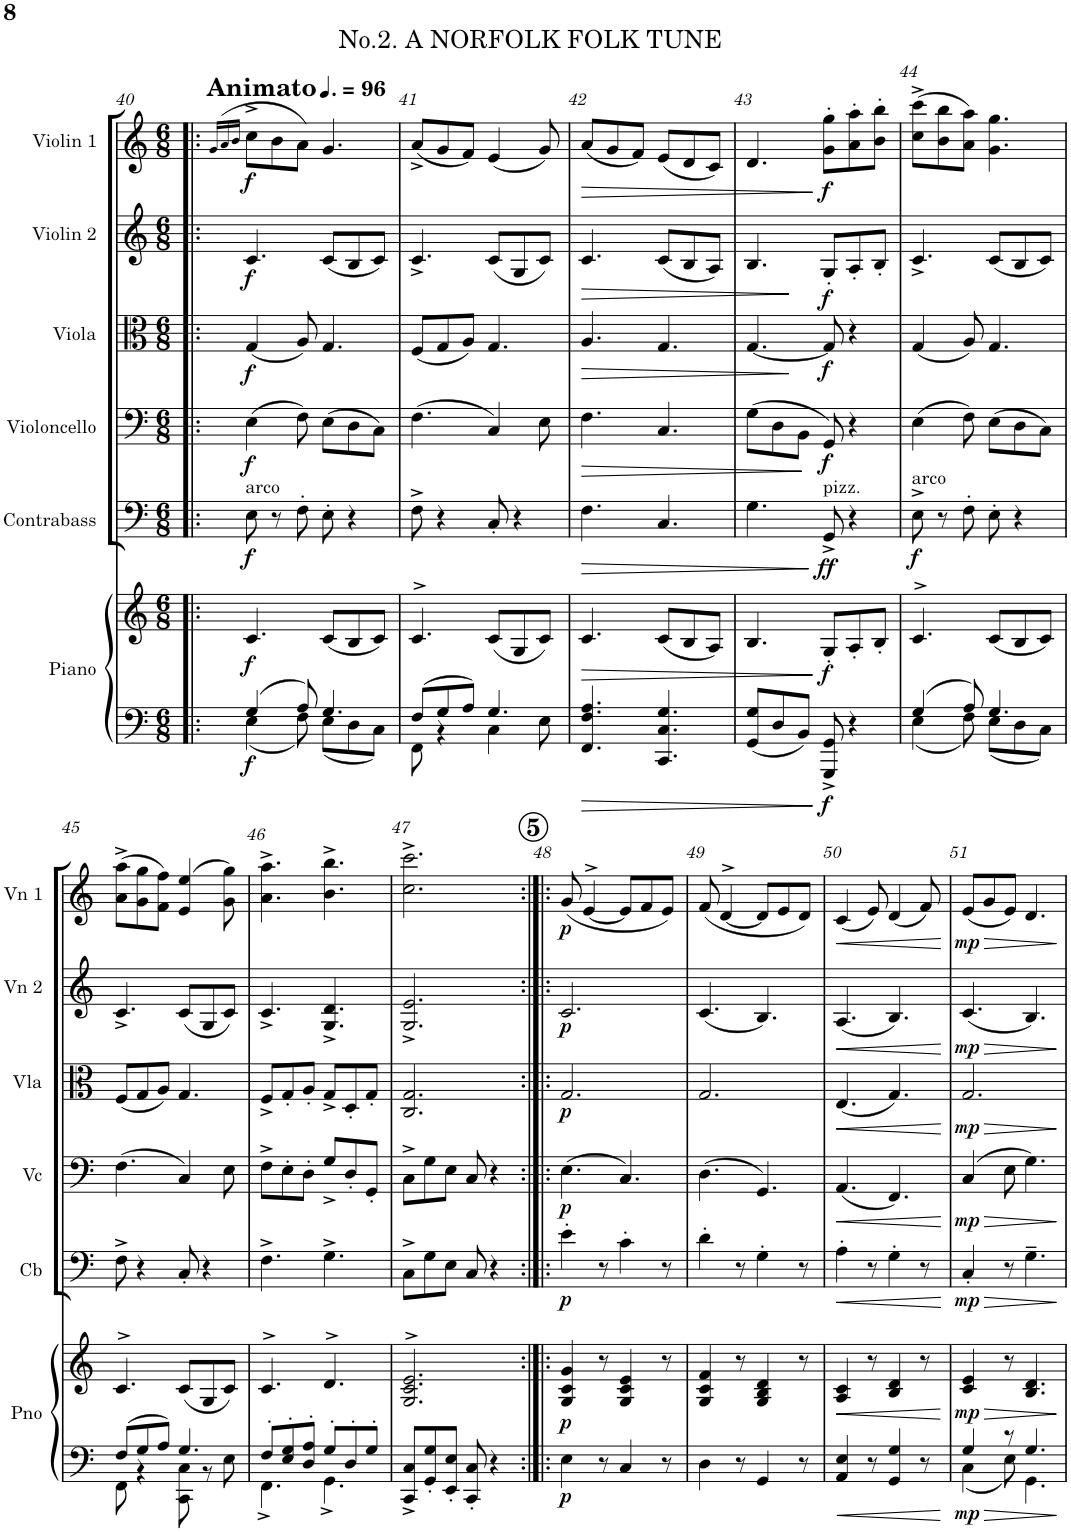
**kern	**kern	**dynam	**kern	**dynam	**kern	**dynam	**kern	**dynam	**kern	**dynam	**kern	**dynam
*part6	*part6	*part6	*part5	*part5	*part4	*part4	*part3	*part3	*part2	*part2	*part1	*part1
*staff7	*staff6	*staff6/7	*staff5	*staff5	*staff4	*staff4	*staff3	*staff3	*staff2	*staff2	*staff1	*staff1
*I"Piano	*	*	*I"Contrabass	*	*I"Violoncello	*	*I"Viola	*	*I"Violin 2	*	*I"Violin 1	*
*I'Pno	*	*	*I'Cb	*	*I'Vc	*	*I'Vla	*	*I'Vn 2	*	*I'Vn 1	*
!!LO:PB:g=z
*clefF4	*clefG2	*	*clefF4	*	*clefF4	*	*clefC3	*	*clefG2	*	*clefG2	*
*	*	*	*Trd7c12	*	*	*	*	*	*	*	*	*
*k[]	*k[]	*	*k[]	*	*k[]	*	*k[]	*	*k[]	*	*k[]	*
*M6/8	*M6/8	*	*M6/8	*	*M6/8	*	*M6/8	*	*M6/8	*	*M6/8	*
*MM144	*MM144	*	*MM144	*	*MM144	*	*MM144	*	*MM144	*	*MM144	*
=40!|:	=40!|:	=40!|:	=40!|:	=40!|:	=40!|:	=40!|:	=40!|:	=40!|:	=40!|:	=40!|:	=40!|:	=40!|:
.	.	.	.	.	.	.	.	.	.	.	(16qg/LL	.
.	.	.	.	.	.	.	.	.	.	.	16qa/	.
.	.	.	.	.	.	.	.	.	.	.	16qb/JJ	.
*^	*	*	*	*	*	*	*	*	*	*	*	*
!	!	!	!	!	!	!	!	!	!	!	!	!LO:TX:a:B:t=Animato	!
!	!	!	!	!	!	!	!	!	!	!	!	!LO:TX:a:t=No.2. A NORFOLK FOLK TUNE	!
!	!	!	!	!LO:TX:a:t=arco	!	!	!	!	!	!	!	!	!
!	!	!	!LO:DY:b=2	!	!	!	!	!	!	!	!	!	!
!	!	!	!LO:DY:n=1:b	!	!LO:DY:b	!	!LO:DY:b	!	!LO:DY:b	!	!LO:DY:b	!	!LO:DY:b
4G/	4E\	4.c/	f f	8E\	f	(4E\	f	(4G/	f	4.c/	f	8cc^\L	f
.	.	.	.	8r	.	.	.	.	.	.	.	8b\	.
8A/	8F\	.	.	8F'\	.	8F\)	.	8A/)	.	.	.	8a\J)	.
4.G/	8E\L	(8c/L	.	8E'\	.	(8E\L	.	4.G/	.	(8c/L	.	4.g/	.
.	8D\	8B/	.	4r	.	8D\	.	.	.	8B/	.	.	.
.	8C\J	8c/J)	.	.	.	8C\J)	.	.	.	8c/J)	.	.	.
=41	=41	=41	=41	=41	=41	=41	=41	=41	=41	=41	=41	=41	=41
8F/L	8FF\	4.c^>/	.	8F^\	.	(4.F\	.	(8F/L	.	4.c^/	.	(8a^/L	.
8G/	4r	.	.	4r	.	.	.	8G/	.	.	.	8g/	.
8A/J	.	.	.	.	.	.	.	8A/J)	.	.	.	8f/J)	.
4.G/	4C\	(8c/L	.	8C'/	.	4C/)	.	4.G/	.	(8c/L	.	(4e/	.
.	.	8G/	.	4r	.	.	.	.	.	8G/	.	.	.
.	8E\	8c/J)	.	.	.	8E\	.	.	.	8c/J)	.	8g/)	.
=42	=42	=42	=42	=42	=42	=42	=42	=42	=42	=42	=42	=42	=42
!	!	!	!LO:HP:b	!	!LO:HP:b	!	!LO:HP:b	!	!LO:HP:b	!	!LO:HP:b	!	!LO:HP:b
*v	*v	*	*	*	*	*	*	*	*	*	*	*	*
4.FF/ 4.F/ 4.A/	4.c/	>	4.F\	>	4.F\	>	4.A/	>	4.c/	>	(8a/L	>
.	.	.	.	.	.	.	.	.	.	.	8g/	.
.	.	.	.	.	.	.	.	.	.	.	8f/J)	.
4.CC/ 4.C/ 4.G/	(8c/L	.	4.C/	.	4.C/	.	4.G/	.	(8c/L	.	(8e/L	.
.	8B/	.	.	.	.	.	.	.	8B/	.	8d/	.
.	8A/J)	.	.	.	.	.	.	.	8A/J)	.	8c/J)	.
=43	=43	=43	=43	=43	=43	=43	=43	=43	=43	=43	=43	=43
8GG/ 8G/L	4.B/	.	4.G\	.	(8G\L	.	[4.G/	.	4.B/	.	4.d/	.
8D/	.	.	.	.	8D\	.	.	.	.	.	.	.
8BB/J	.	.	.	.	8BB\J	.	.	.	.	.	.	.
!	!	!	!LO:TX:a:t=pizz.	!	!	!	!	!	!	!	!	!
!	!	!LO:DY:b=2	!	!	!	!	!	!	!	!	!	!
!	!	!LO:DY:n=1:b	!	!LO:DY:b	!	!LO:DY:n=1:b	!	!LO:DY:n=1:b	!	!LO:DY:n=1:b	!	!LO:DY:n=1:b
8GGG/^ 8GG/^	8G'/L	f f	8GG^/	ff	8GG/)	] f	8G/]	] f	8G'/L	] f	8g\' 8gg\'L	] f
4r	8A'/	.	4r	.	4r	.	4r	.	8A'/	.	8a\' 8aa\'	.
.	8B'/J	.	.	.	.	.	.	.	8B'/J	.	8b\' 8bb\'J	.
=44	=44	=44	=44	=44	=44	=44	=44	=44	=44	=44	=44	=44
*^	*	*	*	*	*	*	*	*	*	*	*	*
!	!	!	!	!LO:TX:a:t=arco	!	!	!	!	!	!	!	!	!
!	!	!	!	!	!LO:DY:b	!	!	!	!	!	!	!	!
4G/	4E\	4.c^>/	.	8E^\	f	(4E\	.	(4G/	.	4.c^/	.	(8cc\^ 8ccc\^L	.
.	.	.	.	8r	.	.	.	.	.	.	.	8b\ 8bb\	.
8A/	8F\	.	.	8F'\	.	8F\)	.	8A/)	.	.	.	8a\ 8aa\J)	.
4.G/	8E\L	(8c/L	.	8E'\	.	(8E\L	.	4.G/	.	(8c/L	.	4.g\ 4.gg\	.
.	8D\	8B/	.	4r	.	8D\	.	.	.	8B/	.	.	.
.	8C\J	8c/J)	.	.	.	8C\J)	.	.	.	8c/J)	.	.	.
!!LO:LB:g=z
=45	=45	=45	=45	=45	=45	=45	=45	=45	=45	=45	=45	=45	=45
8F/L	8FF\	4.c^>/	.	8F^\	.	(4.F\	.	(8F/L	.	4.c^/	.	(8a\^ 8aa\^L	.
8G/	4r	.	.	4r	.	.	.	8G/	.	.	.	8g\ 8gg\	.
8A/J	.	.	.	.	.	.	.	8A/J)	.	.	.	8f\ 8ff\J)	.
4.G/	8CC\ 8C\	(8c/L	.	8C'/	.	4C/)	.	4.G/	.	(8c/L	.	(4e/ 4ee/	.
.	8r	8G/	.	4r	.	.	.	.	.	8G/	.	.	.
.	8E\	8c/J)	.	.	.	8E\	.	.	.	8c/J)	.	8g\ 8gg\)	.
=46	=46	=46	=46	=46	=46	=46	=46	=46	=46	=46	=46	=46	=46
8F'/L	4.FF^\	4.c^>/	.	4.F^\	.	8F^\L	.	8F^/L	.	4.c^/	.	4.a\^ 4.aa\^	.
8E/' 8G/'	.	.	.	.	.	8E'\	.	8G'/	.	.	.	.	.
8D/' 8A/'J	.	.	.	.	.	8D'\J	.	8A'/J	.	.	.	.	.
8G'/L	4.GG^\	4.d^>/	.	4.G^\	.	8G^/L	.	8G^/L	.	4.G/^ 4.d/^	.	4.b\^ 4.bb\^	.
8D'/	.	.	.	.	.	8D'/	.	8D'/	.	.	.	.	.
8G'/J	.	.	.	.	.	8GG'/J	.	8G'/J	.	.	.	.	.
*v	*v	*	*	*	*	*	*	*	*	*	*	*	*
=47	=47	=47	=47	=47	=47	=47	=47	=47	=47	=47	=47	=47
8CC/^ 8C/^L	2.G/^> 2.c/^> 2.e/^>	.	8C^\L	.	8C^\L	.	2.C/ 2.G/	.	2.G/^ 2.e/^	.	2.cc\^ 2.ccc\^	.
8GG/' 8G/'	.	.	8G\	.	8G\	.	.	.	.	.	.	.
8EE/' 8E/'J	.	.	8E\J	.	8E\J	.	.	.	.	.	.	.
8CC/' 8C/'	.	.	8C/	.	8C/	.	.	.	.	.	.	.
4r	.	.	4r	.	4r	.	.	.	.	.	.	.
!!LO:REH:place=s1:a:B:cj:enc=circle:fs=14:t=5
=48:|!|:	=48:|!|:	=48:|!|:	=48:|!|:	=48:|!|:	=48:|!|:	=48:|!|:	=48:|!|:	=48:|!|:	=48:|!|:	=48:|!|:	=48:|!|:	=48:|!|:
!	!	!LO:DY:b=2	!	!	!	!	!	!	!	!	!	!
!	!	!LO:DY:n=1:b	!	!LO:DY:b	!	!LO:DY:b	!	!LO:DY:b	!	!LO:DY:b	!	!LO:DY:b
4E\	4G/ 4c/ 4g/	p p	4e'\	p	(4.E\	p	2.G/	p	2.c/	p	(8g/	p
.	.	.	.	.	.	.	.	.	.	.	[4e^>/	.
8r	8r	.	8r	.	.	.	.	.	.	.	.	.
4C/	4G/ 4c/ 4e/	.	4c'\	.	4.C/)	.	.	.	.	.	8e/L]	.
.	.	.	.	.	.	.	.	.	.	.	8f/	.
8r	8r	.	8r	.	.	.	.	.	.	.	8e/J)	.
=49	=49	=49	=49	=49	=49	=49	=49	=49	=49	=49	=49	=49
4D\	4G/ 4c/ 4f/	.	4d'\	.	(4.D\	.	2.G/	.	(4.c/	.	(8f/	.
.	.	.	.	.	.	.	.	.	.	.	[4d^>/	.
8r	8r	.	8r	.	.	.	.	.	.	.	.	.
4GG/	4G/ 4B/ 4d/	.	4G'\	.	4.GG/)	.	.	.	4.B/)	.	8d/L]	.
.	.	.	.	.	.	.	.	.	.	.	8e/	.
8r	8r	.	8r	.	.	.	.	.	.	.	8d/J)	.
=50	=50	=50	=50	=50	=50	=50	=50	=50	=50	=50	=50	=50
!	!	!LO:HP:b=2	!	!	!	!	!	!	!	!	!	!
!	!	!LO:HP:n=1:b	!	!LO:HP:b	!	!LO:HP:b	!	!LO:HP:b	!	!LO:HP:b	!	!LO:HP:b
4AA/ 4E/	4A/ 4c/	< <	4A'\	<	(4.AA/	<	(4.E/	<	(4.A/	<	(4c/	<
8r	8r	.	8r	.	.	.	.	.	.	.	8e/)	.
4GG/ 4G/	4B/ 4d/	.	4G'\	.	4.FF/)	.	4.G/)	.	4.B/)	.	(4d/	.
8r	8r	.	8r	.	.	.	.	.	.	.	8f/)	.
.	.	[ ]	.	]	.	[	.	[	.	[	.	[
=51	=51	=51	=51	=51	=51	=51	=51	=51	=51	=51	=51	=51
*^	*	*	*	*	*	*	*	*	*	*	*	*
!	!	!	!LO:HP:b	!	!	!	!LO:HP:b	!	!LO:HP:b	!	!LO:HP:b	!	!LO:HP:b
!	!	!	!LO:DY:n=1:b=2	!	!	!	!	!	!	!	!	!	!
!	!	!	!LO:DY:n=2:b	!	!LO:DY:b	!	!LO:DY:n=1:b	!	!LO:DY:n=1:b	!	!LO:DY:n=1:b	!	!LO:DY:n=1:b
4G/	4C\	4c/ 4e/	> mp mp	4C'/	mp	(4C/	> mp	2.G/	> mp	(4.c/	> mp	(8e/L	> mp
.	.	.	.	.	.	.	.	.	.	.	.	8g/	.
8r	8E\	8r	.	8r	.	8E\	.	.	.	.	.	8e/J)	.
4.G/	4.GG\	4.B/ 4.d/	.	4.G~\	.	4.G\)	.	.	.	4.B/)	.	4.d/	.
*v	*v	*	*	*	*	*	*	*	*	*	*	*	*
.	.	] [	.	[	.	]	.	]	.	]	.	]
=	=	=	=	=	=	=	=	=	=	=	=	=
*-	*-	*-	*-	*-	*-	*-	*-	*-	*-	*-	*-	*-
